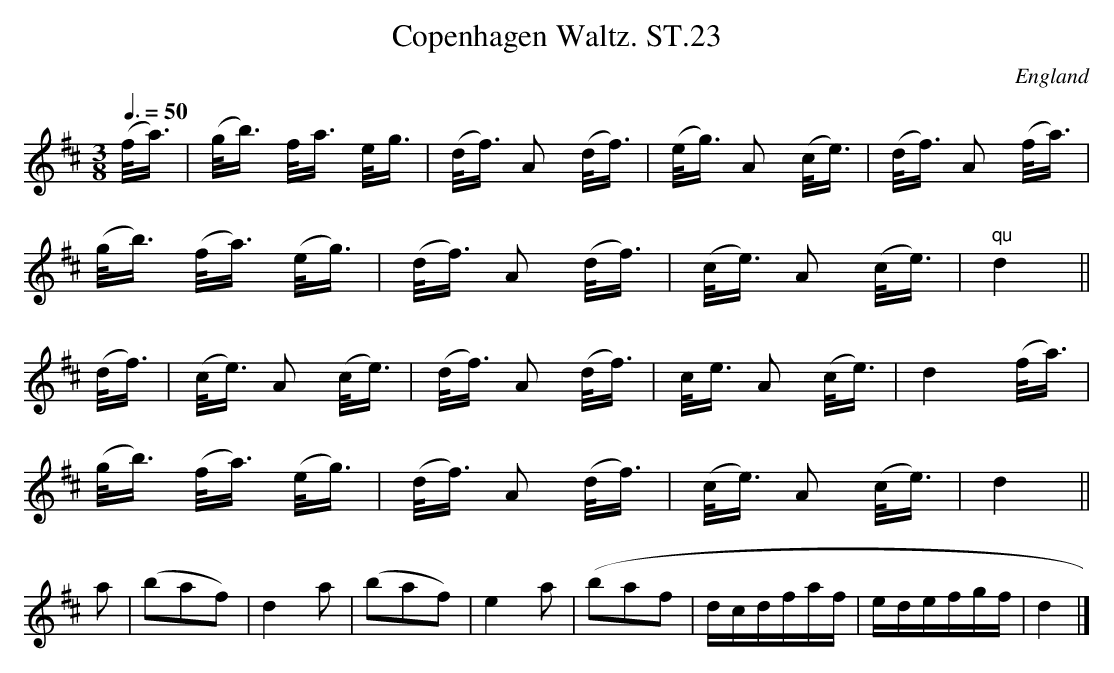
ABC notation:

X:1
T:Copenhagen Waltz. ST.23
L:1/16
M:3/8
O:England
Q:3/8=50
K:D
(f<a)|(g<b) f<a e<g|(d<f) A2 (d<f)|(e<g) A2 (c<e)|(d<f) A2 (f<a)|!
(g<b) (f<a) (e<g)|(d<f) A2 (d<f)|(c<e) A2 (c<e)|"qu"d4||!
(d<f)|(c<e) A2 (c<e)|(d<f) A2 (d<f)|c<e A2 (c<e)|d4 (f<a)|!
(g<b) (f<a) (e<g)|(d<f) A2 (d<f)|(c<e) A2 (c<e)|d4||!
a2|(b2a2f2)|d4 a2|(b2a2f2)|e4 a2|(b2a2f2|dcdfaf|edefgf|d4|]
